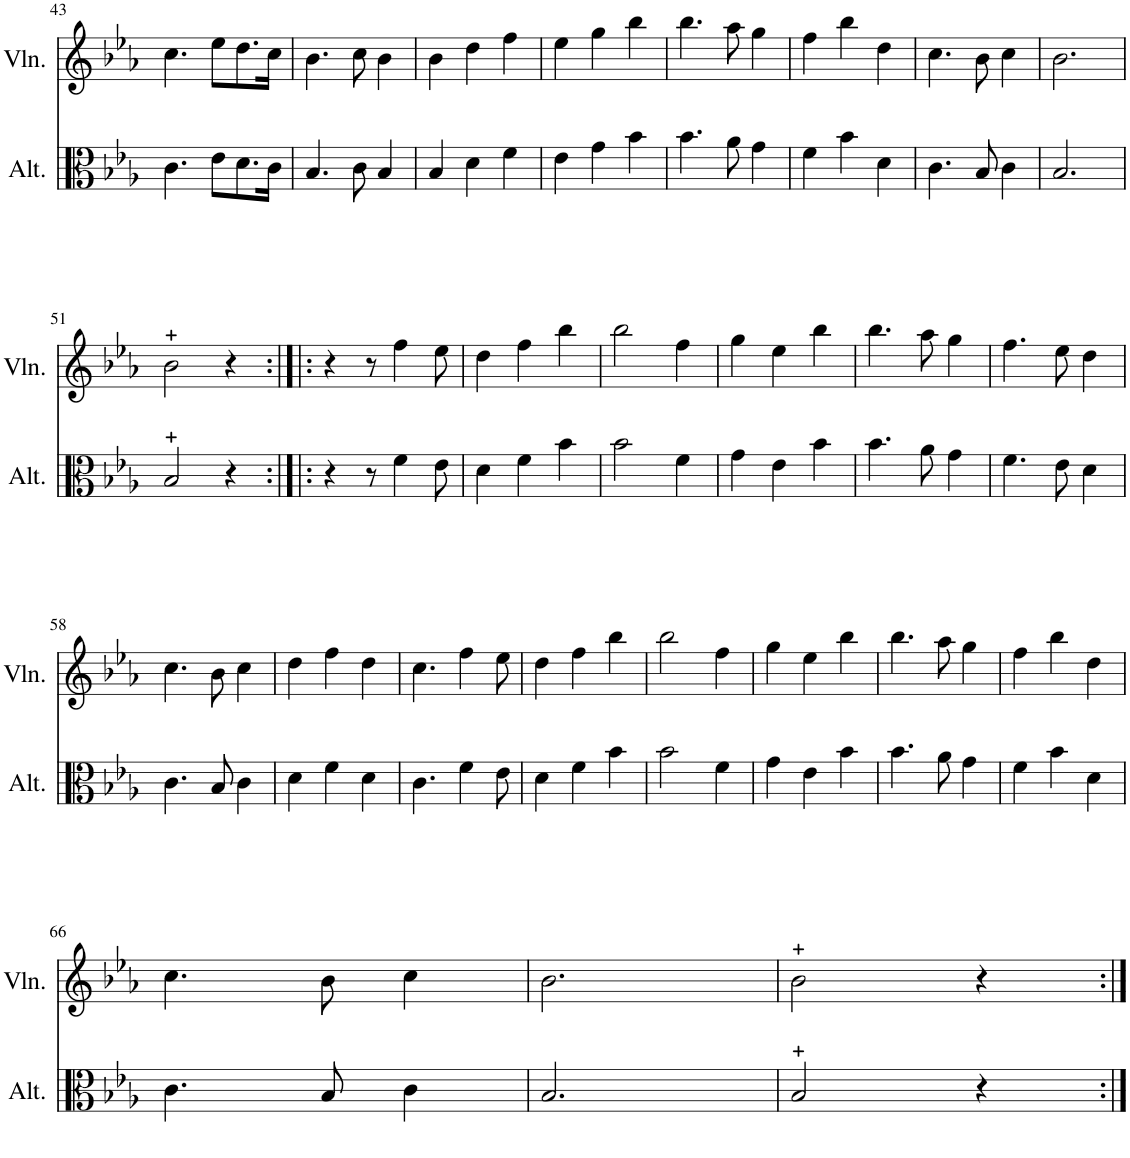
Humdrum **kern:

**kern	**kern
*part2	*part1
*staff2	*staff1
*I"Alto	*I"Violon
*I'Alt.	*I'Vln.
!!LO:PB:g=z
*clefC3	*clefG2
*k[b-e-a-]	*k[b-e-a-]
*M6/8	*M6/8
=43	=43
4.c\	4.cc\
8e-\L	8ee-\L
8.d\	8.dd\
16c\Jk	16cc\Jk
=44	=44
4.B-/	4.b-\
8c\	8cc\
4B-/	4b-\
=45	=45
4B-/	4b-\
4d\	4dd\
4f\	4ff\
=46	=46
4e-\	4ee-\
4g\	4gg\
4b-\	4bb-\
=47	=47
4.b-\	4.bb-\
8a-\	8aa-\
4g\	4gg\
=48	=48
4f\	4ff\
4b-\	4bb-\
4d\	4dd\
=49	=49
4.c\	4.cc\
8B-/	8b-\
4c\	4cc\
=50	=50
2.B-/	2.b-\
!!LO:LB:g=z
=51	=51
2B-/	2b-\
4r	4r
=52:|!|:	=52:|!|:
4r	4r
8r	8r
4f\	4ff\
8e-\	8ee-\
=53	=53
4d\	4dd\
4f\	4ff\
4b-\	4bb-\
=54	=54
2b-\	2bb-\
4f\	4ff\
=55	=55
4g\	4gg\
4e-\	4ee-\
4b-\	4bb-\
=56	=56
4.b-\	4.bb-\
8a-\	8aa-\
4g\	4gg\
=57	=57
4.f\	4.ff\
8e-\	8ee-\
4d\	4dd\
!!LO:LB:g=z
=58	=58
4.c\	4.cc\
8B-/	8b-\
4c\	4cc\
=59	=59
4d\	4dd\
4f\	4ff\
4d\	4dd\
=60	=60
4.c\	4.cc\
4f\	4ff\
8e-\	8ee-\
=61	=61
4d\	4dd\
4f\	4ff\
4b-\	4bb-\
=62	=62
2b-\	2bb-\
4f\	4ff\
=63	=63
4g\	4gg\
4e-\	4ee-\
4b-\	4bb-\
=64	=64
4.b-\	4.bb-\
8a-\	8aa-\
4g\	4gg\
=65	=65
4f\	4ff\
4b-\	4bb-\
4d\	4dd\
!!LO:LB:g=z
=66	=66
4.c\	4.cc\
8B-/	8b-\
4c\	4cc\
=67	=67
2.B-/	2.b-\
=68	=68
2B-/	2b-\
4r	4r
=:|!	=:|!
*-	*-
